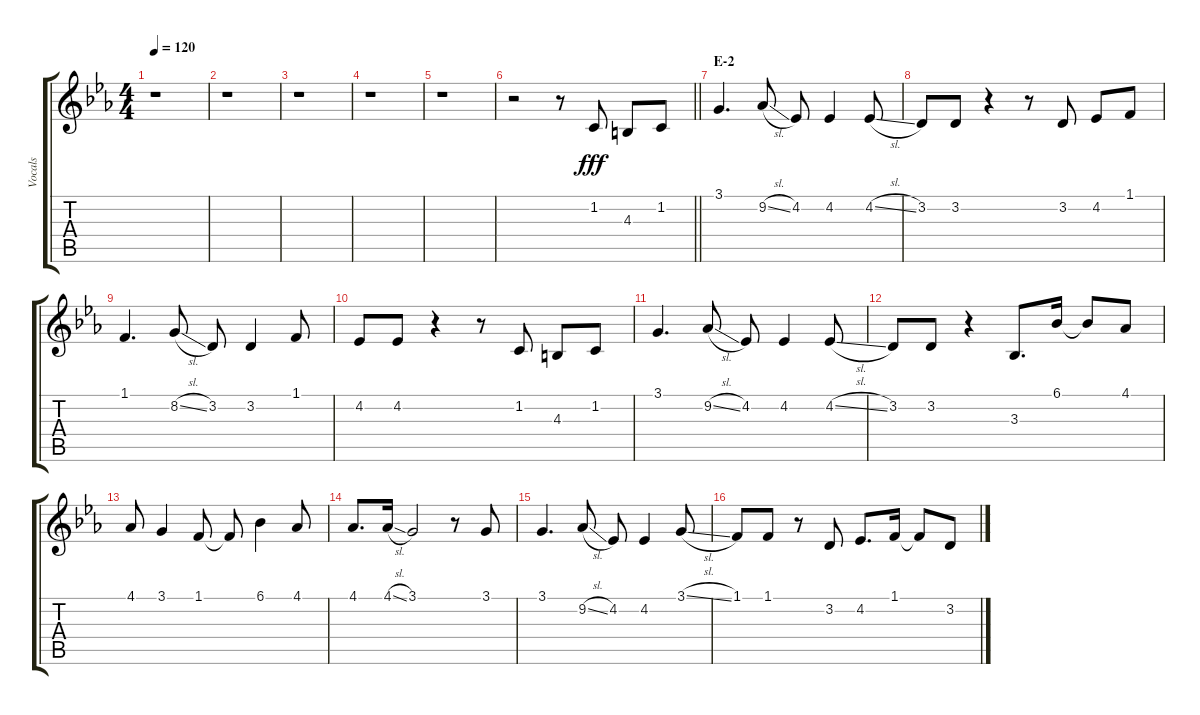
\track ("Vocals" "Vocals") {instrument voiceoohs}
\staff {score tabs}
\tuning (E4 B3 G3 D3 A2 E2) {hide}
\ts (4 4)
\tempo 120
\clef g2
\ks eb
r.1{dy fff} |
r.1 |
r.1 |
r.1 |
r.1 |
\barLineRight lightlight
r.2 r.8 1.2.8 4.3.8 1.2.8 |
\section ("" "E-2")
3.1.4{d} 9.2{sl}.8 4.2.8 4.2.4 4.2{sl}.8 |
3.2.8 3.2.8 r.4 r.8 3.2.8 4.2.8 1.1.8 |
1.1.4{d} 8.2{sl}.8 3.2.8 3.2.4 1.1.8 |
4.2.8 4.2.8 r.4 r.8 1.2.8 4.3.8 1.2.8 |
3.1.4{d} 9.2{sl}.8 4.2.8 4.2.4 4.2{sl}.8 |
3.2.8 3.2.8 r.4 3.3.8{d} 6.1.16 6.1{t}.8 4.1.8 |
4.1.8 3.1.4 1.1.8 1.1{t}.8 6.1.4 4.1.8 |
4.1.8{d} 4.1{sl}.16 3.1.2 r.8 3.1.8 |
3.1.4{d} 9.2{sl}.8 4.2.8 4.2.4 3.1{sl}.8 |
1.1.8 1.1.8 r.8 3.2.8 4.2.8{d} 1.1.16 1.1{t}.8 3.2.8
